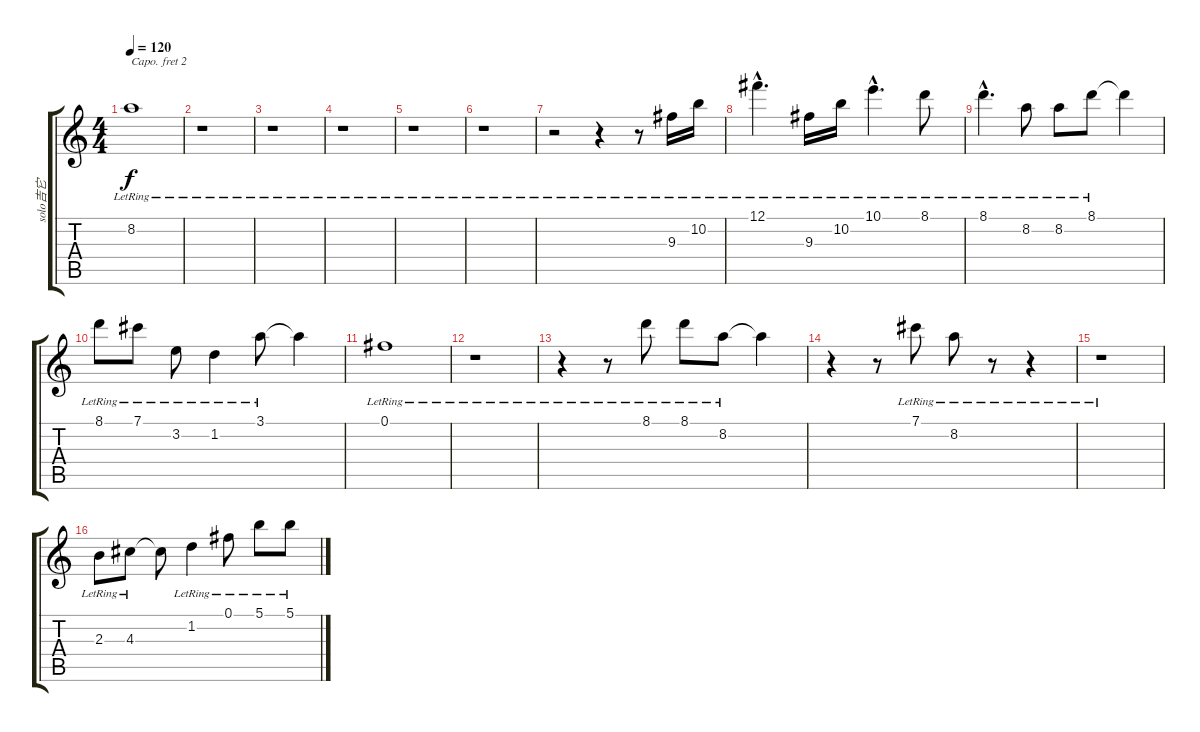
\track ("solo吉它" "solo吉它") {instrument acousticguitarnylon}
\staff {score tabs}
\capo 2
\tuning (E4 B3 G3 D3 A2 E2) {hide}
\ts (4 4)
\tempo 120
\clef g2
\ks c
8.2{lr}.1{dy f} |
r.1 |
r.1 |
r.1 |
r.1 |
r.1 |
r.2 r.4 r.8 9.3{lr}.16 10.2{lr}.16 |
12.1{hac lr}.4{d} 9.3{lr}.16 10.2{lr}.16 10.1{hac lr}.4{d} 8.1{lr}.8 |
8.1{hac lr}.4{d} 8.2{lr}.8 8.2{lr}.8 8.1{lr}.8 8.1{t}.4 |
8.1{lr}.8 7.1{lr}.8 3.2{lr}.8 1.2{lr}.4 3.1{lr}.8 3.1{t}.4 |
0.1{lr}.1 |
r.1 |
r.4 r.8 8.1{lr}.8 8.1{lr}.8 8.2{lr}.8 8.2{t}.4 |
r.4 r.8 7.1{lr}.8 8.2{lr}.8 r.8 r.4 |
r.1 |
2.3{lr}.8 4.3{lr}.8 4.3{t}.8 1.2{lr}.4 0.1{lr}.8 5.1{lr}.8 5.1{lr}.8
